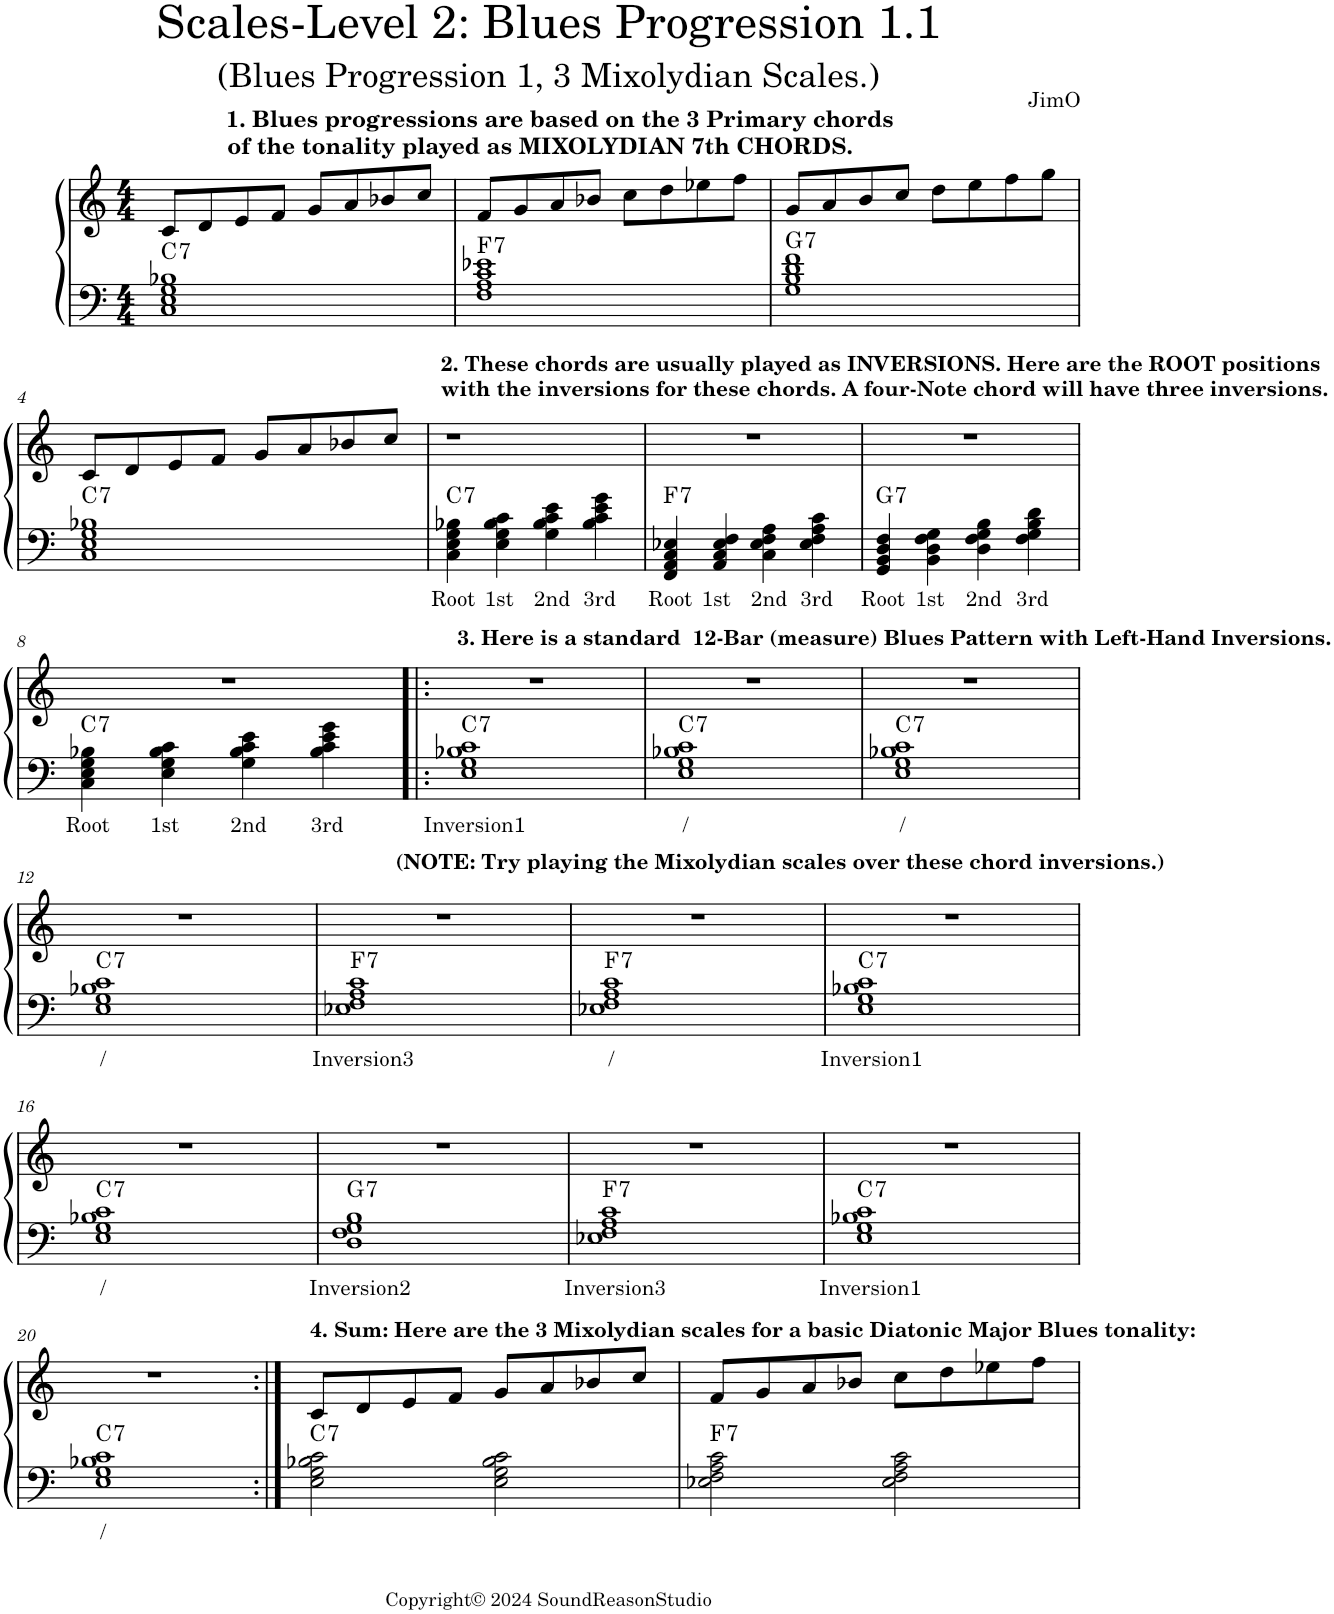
**kern	**text	**kern	**harte
*part1	*part1	*part1	*part1
*staff2	*staff2	*staff1	*
*I"Piano	*	*	*
*I'Pno.	*	*	*
*clefF4	*	*clefG2	*
*k[]	*	*k[]	*
*M4/4	*	*M4/4	*
=1	=1	=1	=1
!	!	!LO:TX:a:B:t=1. Blues progressions are based on the 3 Primary chords	!
!	!	!LO:TX:a:t=of the tonality played as MIXOLYDIAN 7th CHORDS.	!
!	!	!	!LO:H:kt=7
1C 1E 1G 1B-X	.	8c/L	C:7
.	.	8d/	.
.	.	8e/	.
.	.	8f/J	.
.	.	8g/L	.
.	.	8a/	.
.	.	8b-X/	.
.	.	8cc/J	.
=2	=2	=2	=2
!	!	!	!LO:H:kt=7
1F 1A 1c 1e-X	.	8f/L	F:7
.	.	8g/	.
.	.	8a/	.
.	.	8b-X/J	.
.	.	8cc\L	.
.	.	8dd\	.
.	.	8ee-X\	.
.	.	8ff\J	.
=3	=3	=3	=3
!	!	!	!LO:H:kt=7
1G 1B 1d 1f	.	8g/L	G:7
.	.	8a/	.
.	.	8b/	.
.	.	8cc/J	.
.	.	8dd\L	.
.	.	8ee\	.
.	.	8ff\	.
.	.	8gg\J	.
!!LO:LB:g=z
=4	=4	=4	=4
!	!	!	!LO:H:kt=7
1C 1E 1G 1B-X	.	8c/L	C:7
.	.	8d/	.
.	.	8e/	.
.	.	8f/J	.
.	.	8g/L	.
.	.	8a/	.
.	.	8b-X/	.
.	.	8cc/J	.
=5	=5	=5	=5
!	!	!LO:TX:a:B:t=2. These chords are usually played as INVERSIONS. Here are the ROOT positions	!
!	!	!LO:TX:a:t=with the inversions for these chords. A four-Note chord will have three inversions.	!
!	!LO:LY:b	!	!LO:H:kt=7
4C\ 4E\ 4G\ 4B-X\	Root	1r	C:7
!	!LO:LY:b	!	!
4E\ 4G\ 4B-\ 4c\	1st	.	.
!	!LO:LY:b	!	!
4G\ 4B-\ 4c\ 4e\	2nd	.	.
!	!LO:LY:b	!	!
4B-\ 4c\ 4e\ 4g\	3rd	.	.
=6	=6	=6	=6
!	!LO:LY:b	!	!LO:H:kt=7
4FF/ 4AA/ 4C/ 4E-X/	Root	1r	F:7
!	!LO:LY:b	!	!
4AA/ 4C/ 4E-/ 4F/	1st	.	.
!	!LO:LY:b	!	!
4C\ 4E-\ 4F\ 4A\	2nd	.	.
!	!LO:LY:b	!	!
4E-\ 4F\ 4A\ 4c\	3rd	.	.
=7	=7	=7	=7
!	!LO:LY:b	!	!LO:H:kt=7
4GG/ 4BB/ 4D/ 4F/	Root	1r	G:7
!	!LO:LY:b	!	!
4BB\ 4D\ 4F\ 4G\	1st	.	.
!	!LO:LY:b	!	!
4D\ 4F\ 4G\ 4B\	2nd	.	.
!	!LO:LY:b	!	!
4F\ 4G\ 4B\ 4d\	3rd	.	.
!!LO:LB:g=z
=8	=8	=8	=8
!	!LO:LY:b	!	!LO:H:kt=7
4C\ 4E\ 4G\ 4B-X\	Root	1r	C:7
!	!LO:LY:b	!	!
4E\ 4G\ 4B-\ 4c\	1st	.	.
!	!LO:LY:b	!	!
4G\ 4B-\ 4c\ 4e\	2nd	.	.
!	!LO:LY:b	!	!
4B-\ 4c\ 4e\ 4g\	3rd	.	.
=9!|:	=9!|:	=9!|:	=9!|:
!	!	!LO:TX:a:B:t=3. Here is a standard  12-Bar (measure) Blues Pattern with Left-Hand Inversions.	!
!	!LO:LY:b	!	!LO:H:kt=7
1E 1G 1B-X 1c	Inversion1	1r	C:7
=10	=10	=10	=10
!	!LO:LY:b	!	!LO:H:kt=7
1E 1G 1B-X 1c	/	1r	C:7
=11	=11	=11	=11
!	!LO:LY:b	!	!LO:H:kt=7
1E 1G 1B-X 1c	/	1r	C:7
!!LO:LB:g=z
=12	=12	=12	=12
!	!LO:LY:b	!	!LO:H:kt=7
1E 1G 1B-X 1c	/	1r	C:7
=13	=13	=13	=13
*k[]	*	*k[]	*
!	!LO:LY:b	!	!LO:H:kt=7
1E-X 1F 1A 1c	Inversion3	1r	F:7
=14	=14	=14	=14
!	!	!LO:TX:a:B:t=(NOTE&colon; Try playing the Mixolydian scales over these chord inversions.)	!
!	!LO:LY:b	!	!LO:H:kt=7
1E-X 1F 1A 1c	/	1r	F:7
=15	=15	=15	=15
!	!LO:LY:b	!	!LO:H:kt=7
1E 1G 1B-X 1c	Inversion1	1r	C:7
!!LO:LB:g=z
=16	=16	=16	=16
!	!LO:LY:b	!	!LO:H:kt=7
1E 1G 1B-X 1c	/	1r	C:7
=17	=17	=17	=17
!	!LO:LY:b	!	!LO:H:kt=7
1D 1F 1G 1B	Inversion2	1r	G:7
=18	=18	=18	=18
!	!LO:LY:b	!	!LO:H:kt=7
1E-X 1F 1A 1c	Inversion3	1r	F:7
=19	=19	=19	=19
!	!LO:LY:b	!	!LO:H:kt=7
1E 1G 1B-X 1c	Inversion1	1r	C:7
!!LO:LB:g=z
=20	=20	=20	=20
!	!LO:LY:b	!	!LO:H:kt=7
1E 1G 1B-X 1c	/	1r	C:7
=21:|!	=21:|!	=21:|!	=21:|!
!	!	!LO:TX:a:B:t=4. Sum&colon; Here are the 3 Mixolydian scales for a basic Diatonic Major Blues tonality&colon;	!LO:H:kt=7
2E\ 2G\ 2B-X\ 2c\	.	8c/L	C:7
.	.	8d/	.
.	.	8e/	.
.	.	8f/J	.
2E\ 2G\ 2B-\ 2c\	.	8g/L	.
.	.	8a/	.
.	.	8b-X/	.
.	.	8cc/J	.
=22	=22	=22	=22
!	!	!	!LO:H:kt=7
2E-X\ 2F\ 2A\ 2c\	.	8f/L	F:7
.	.	8g/	.
.	.	8a/	.
.	.	8b-X/J	.
2E-\ 2F\ 2A\ 2c\	.	8cc\L	.
.	.	8dd\	.
.	.	8ee-X\	.
.	.	8ff\J	.
=	=	=	=
*-	*-	*-	*-
